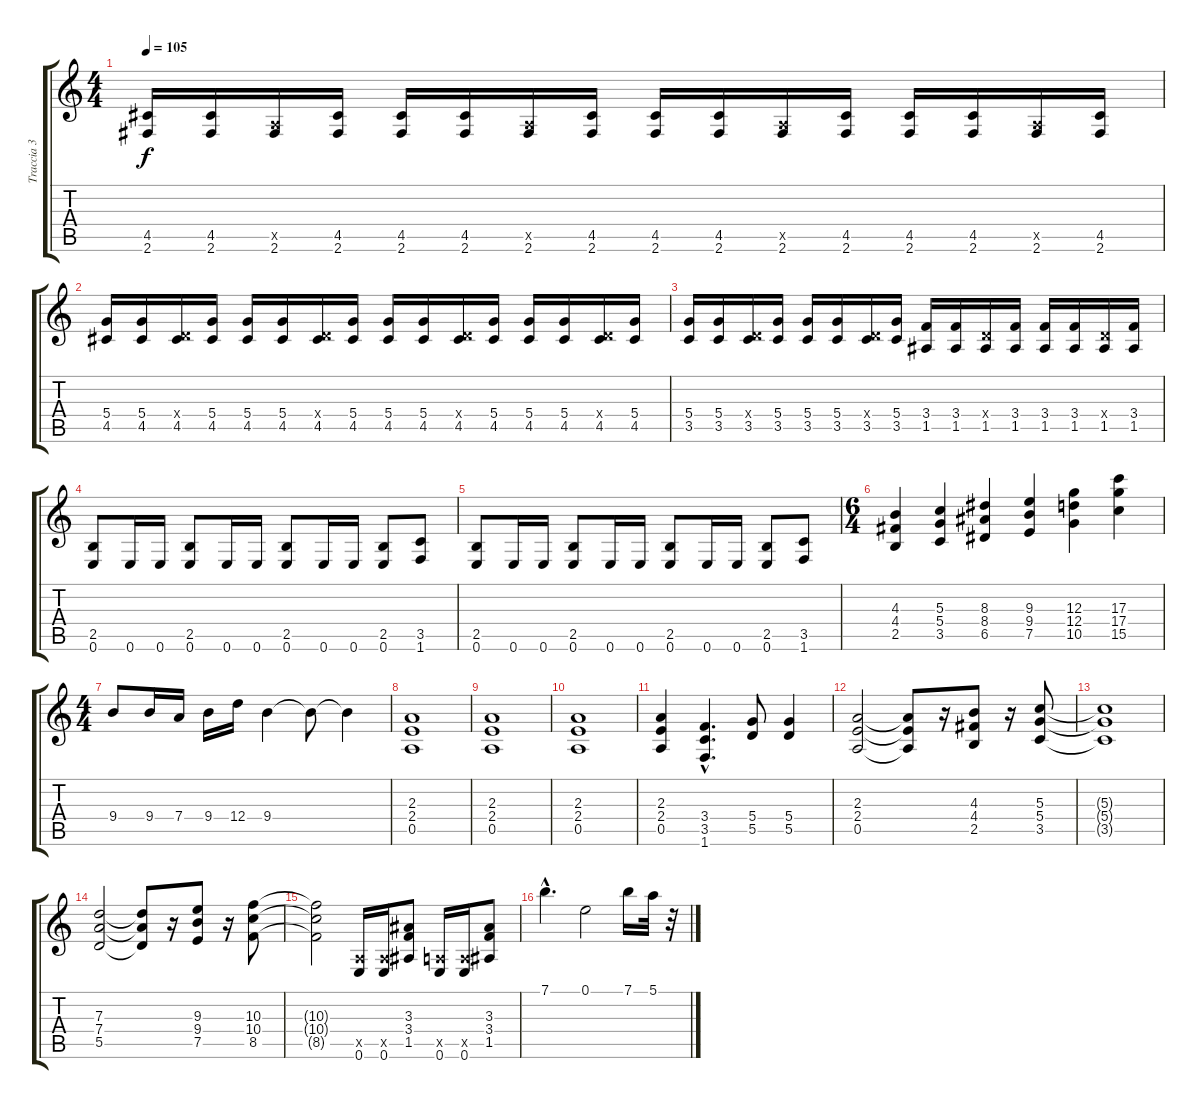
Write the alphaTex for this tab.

\track ("Traccia 3" "Traccia 3") {instrument distortionguitar}
\staff {score tabs}
\tuning (E4 B3 G3 D3 A2 E2) {hide}
\ts (4 4)
\tempo 105
\clef g2
\ks c
(4.5 2.6).16{dy f} (4.5 2.6).16 (0.5{x} 2.6).16 (4.5 2.6).16 (4.5 2.6).16 (4.5 2.6).16 (0.5{x} 2.6).16 (4.5 2.6).16 (4.5 2.6).16 (4.5 2.6).16 (0.5{x} 2.6).16 (4.5 2.6).16 (4.5 2.6).16 (4.5 2.6).16 (0.5{x} 2.6).16 (4.5 2.6).16 |
(5.4 4.5).16 (5.4 4.5).16 (0.4{x} 4.5).16 (5.4 4.5).16 (5.4 4.5).16 (5.4 4.5).16 (0.4{x} 4.5).16 (5.4 4.5).16 (5.4 4.5).16 (5.4 4.5).16 (0.4{x} 4.5).16 (5.4 4.5).16 (5.4 4.5).16 (5.4 4.5).16 (0.4{x} 4.5).16 (5.4 4.5).16 |
(5.4 3.5).16 (5.4 3.5).16 (0.4{x} 3.5).16 (5.4 3.5).16 (5.4 3.5).16 (5.4 3.5).16 (0.4{x} 3.5).16 (5.4 3.5).16 (3.4 1.5).16 (3.4 1.5).16 (0.4{x} 1.5).16 (3.4 1.5).16 (3.4 1.5).16 (3.4 1.5).16 (0.4{x} 1.5).16 (3.4 1.5).16 |
(2.5 0.6).8 0.6.16 0.6.16 (2.5 0.6).8 0.6.16 0.6.16 (2.5 0.6).8 0.6.16 0.6.16 (2.5 0.6).8 (3.5 1.6).8 |
(2.5 0.6).8 0.6.16 0.6.16 (2.5 0.6).8 0.6.16 0.6.16 (2.5 0.6).8 0.6.16 0.6.16 (2.5 0.6).8 (3.5 1.6).8 |
\ts (6 4)
(4.3 4.4 2.5).4 (5.3 5.4 3.5).4 (8.3 8.4 6.5).4 (9.3 9.4 7.5).4 (12.3 12.4 10.5).4 (17.3 17.4 15.5).4 |
\ts (4 4)
9.4.8 9.4.16 7.4.16 9.4.16 12.4.16 9.4.4 9.4{t}.8 9.4{t}.4 |
(2.3 2.4 0.5).1 |
(2.3 2.4 0.5).1 |
(2.3 2.4 0.5).1 |
(2.3 2.4 0.5).4 (3.4{hac} 3.5{hac} 1.6{hac}).4{d} (5.4 5.5).8 (5.4 5.5).4 |
(2.3 2.4 0.5).2 (2.3{t} 2.4{t} 0.5{t}).8 r.16 (4.3 4.4 2.5).8 r.16 (5.3 5.4 3.5).8 |
(5.3{t} 5.4{t} 3.5{t}).1 |
(7.3 7.4 5.5).2 (7.3{t} 7.4{t} 5.5{t}).8 r.16 (9.3 9.4 7.5).8 r.16 (10.3 10.4 8.5).8 |
(10.3{t} 10.4{t} 8.5{t}).2 (0.5{x} 0.6).16 (0.5{x} 0.6).16 (3.3 3.4 1.5).8 (0.5{x} 0.6).16 (0.5{x} 0.6).16 (3.3 3.4 1.5).8 |
7.1{hac}.4{d instrument lead2sawtooth} 0.1.2 7.1.16 5.1.32 r.32
